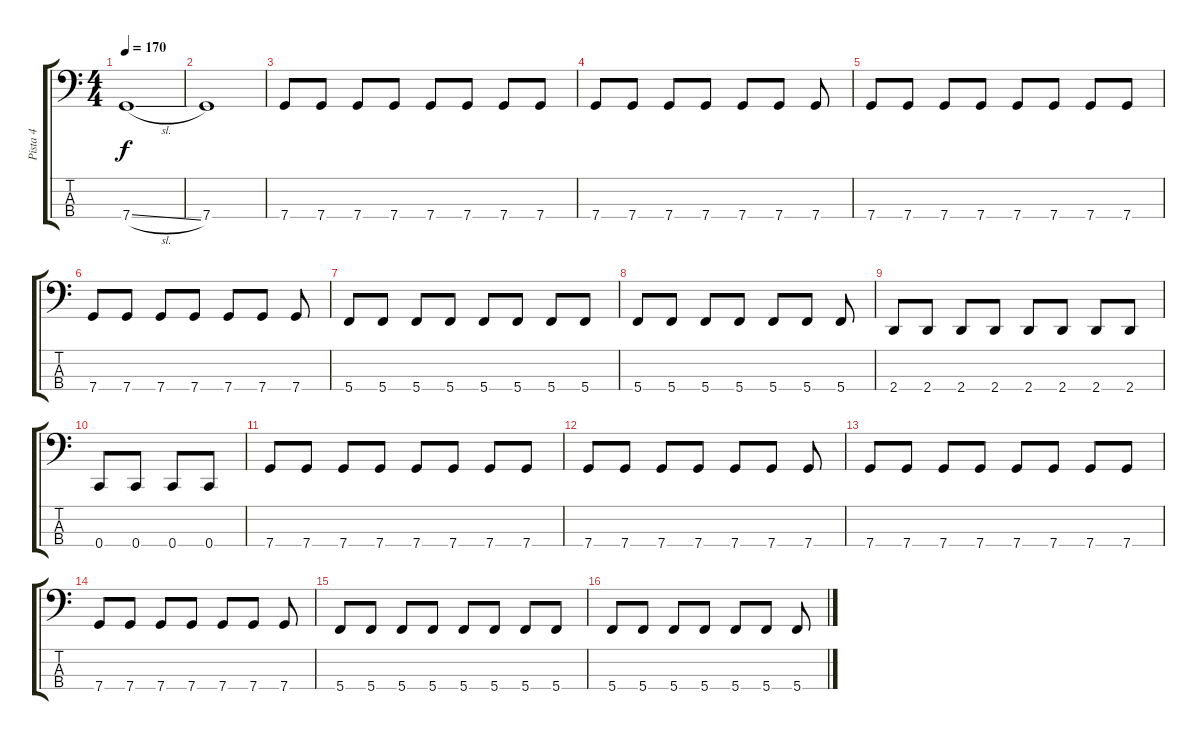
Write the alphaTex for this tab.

\track ("Pista 4" "Pista 4") {instrument electricbassfinger}
\staff {score tabs}
\tuning (Eb2 Bb1 F1 C1) {hide}
\ts (4 4)
\tempo 170
\clef f4
\ks c
7.4{sl}.1{dy f} |
7.4.1 |
7.4.8 7.4.8 7.4.8 7.4.8 7.4.8 7.4.8 7.4.8 7.4.8 |
7.4.8 7.4.8 7.4.8 7.4.8 7.4.8 7.4.8 7.4.8 |
7.4.8 7.4.8 7.4.8 7.4.8 7.4.8 7.4.8 7.4.8 7.4.8 |
7.4.8 7.4.8 7.4.8 7.4.8 7.4.8 7.4.8 7.4.8 |
5.4.8 5.4.8 5.4.8 5.4.8 5.4.8 5.4.8 5.4.8 5.4.8 |
5.4.8 5.4.8 5.4.8 5.4.8 5.4.8 5.4.8 5.4.8 |
2.4.8 2.4.8 2.4.8 2.4.8 2.4.8 2.4.8 2.4.8 2.4.8 |
0.4.8 0.4.8 0.4.8 0.4.8 |
7.4.8 7.4.8 7.4.8 7.4.8 7.4.8 7.4.8 7.4.8 7.4.8 |
7.4.8 7.4.8 7.4.8 7.4.8 7.4.8 7.4.8 7.4.8 |
7.4.8 7.4.8 7.4.8 7.4.8 7.4.8 7.4.8 7.4.8 7.4.8 |
7.4.8 7.4.8 7.4.8 7.4.8 7.4.8 7.4.8 7.4.8 |
5.4.8 5.4.8 5.4.8 5.4.8 5.4.8 5.4.8 5.4.8 5.4.8 |
5.4.8 5.4.8 5.4.8 5.4.8 5.4.8 5.4.8 5.4.8
